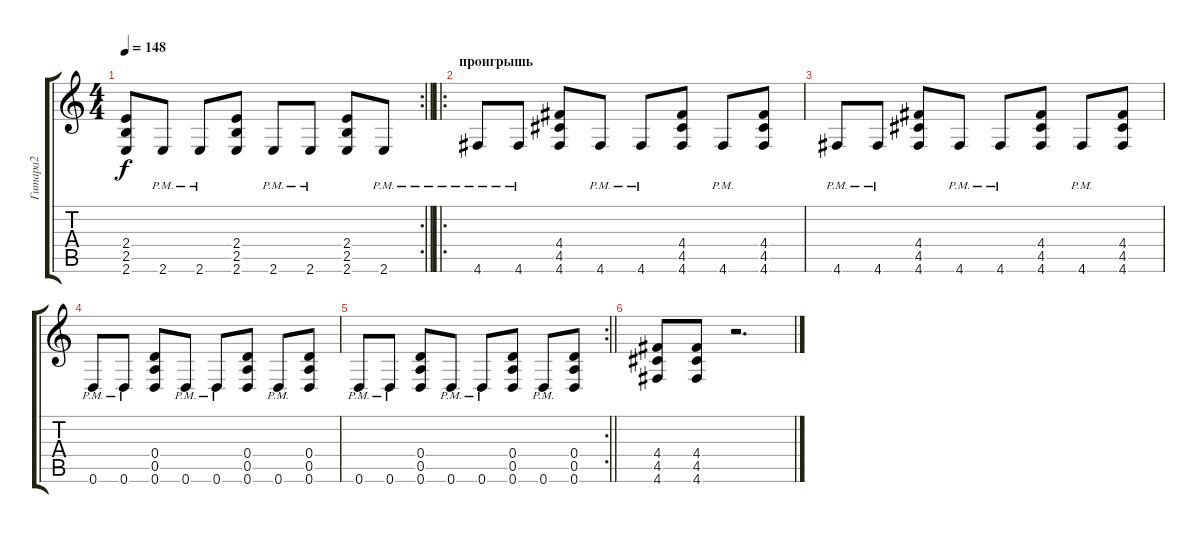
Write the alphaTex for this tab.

\track ("Гитара2" "Гитара2") {instrument distortionguitar}
\staff {score tabs}
\tuning (E4 B3 G3 D3 A2 D2) {hide}
\rc 2
\ts (4 4)
\tempo 148
\clef g2
\barLineRight lightlight
\ks c
(2.4 2.5 2.6).8{dy f} 2.6{pm}.8 2.6{pm}.8 (2.4 2.5 2.6).8 2.6{pm}.8 2.6{pm}.8 (2.4 2.5 2.6).8 2.6{pm}.8 |
\ro
\section ("" "проигрышь")
4.6{pm}.8 4.6{pm}.8 (4.4 4.5 4.6).8 4.6{pm}.8 4.6{pm}.8 (4.4 4.5 4.6).8 4.6{pm}.8 (4.4 4.5 4.6).8 |
4.6{pm}.8 4.6{pm}.8 (4.4 4.5 4.6).8 4.6{pm}.8 4.6{pm}.8 (4.4 4.5 4.6).8 4.6{pm}.8 (4.4 4.5 4.6).8 |
0.6{pm}.8 0.6{pm}.8 (0.4 0.5 0.6).8 0.6{pm}.8 0.6{pm}.8 (0.4 0.5 0.6).8 0.6{pm}.8 (0.4 0.5 0.6).8 |
\rc 2
\barLineRight lightlight
0.6{pm}.8 0.6{pm}.8 (0.4 0.5 0.6).8 0.6{pm}.8 0.6{pm}.8 (0.4 0.5 0.6).8 0.6{pm}.8 (0.4 0.5 0.6).8 |
(4.4 4.5 4.6).8 (4.4 4.5 4.6).8 r.2{d}
